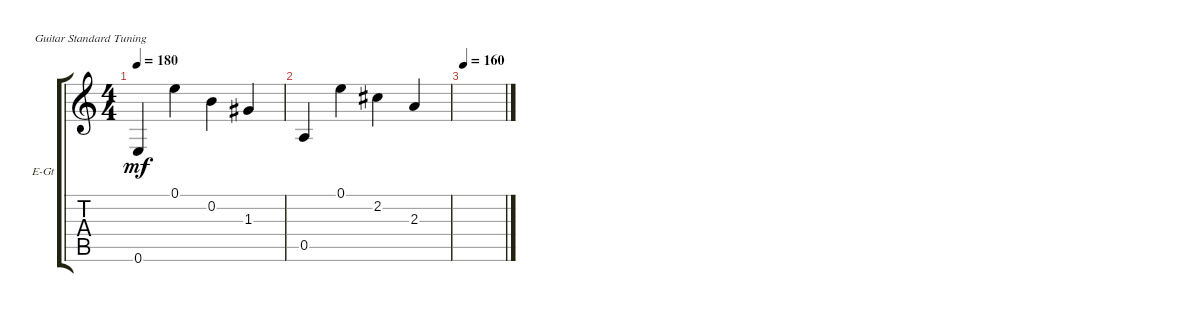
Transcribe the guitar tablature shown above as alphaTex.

\defaultSystemsLayout 4
\bracketExtendMode groupsimilarinstruments
\firstSystemTrackNameOrientation horizontal
\otherSystemsTrackNameOrientation horizontal
\track ("перебор и соло" "E-Gt") {instrument electricguitarclean}
\staff {score tabs}
\tuning (E4 B3 G3 D3 A2 E2)
\ts (4 4)
\tempo 180
\clef g2
\ks c
0.6.4{dy mf} 0.1.4 0.2.4 1.3.4 |
0.5.4 0.1.4 2.2.4 2.3.4 |
\tempo 160
